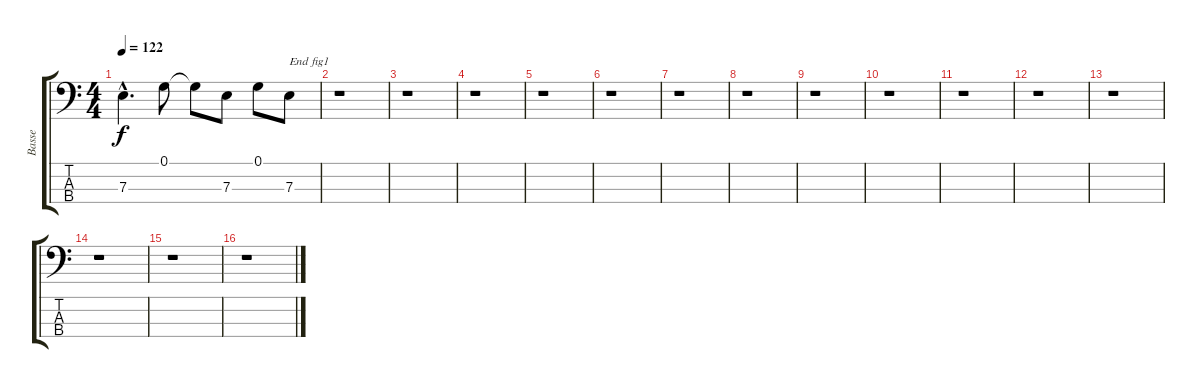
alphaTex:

\track ("Basse" "Basse") {instrument electricbassfinger}
\staff {score tabs}
\tuning (G2 D2 A1 E1) {hide}
\ts (4 4)
\tempo 122
\clef f4
\ks c
7.3{hac}.4{d dy f} 0.1.8 0.1{t}.8 7.3.8 0.1.8 7.3.8{txt "End fig1"} |
r.1 |
r.1 |
r.1 |
r.1 |
r.1 |
r.1 |
r.1 |
r.1 |
r.1 |
r.1 |
r.1 |
r.1 |
r.1 |
r.1 |
r.1
